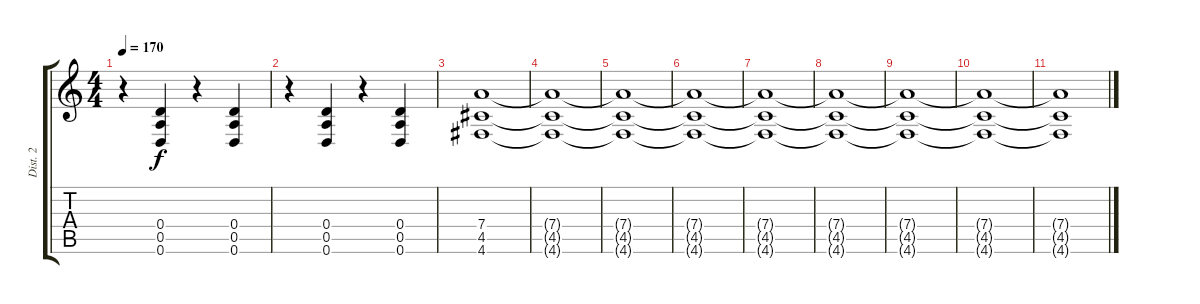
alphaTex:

\track ("Dist. 2" "Dist. 2") {instrument overdrivenguitar}
\staff {score tabs}
\tuning (E4 B3 G3 D3 A2 D2) {hide}
\ts (4 4)
\tempo 170
\clef g2
\ks c
r.4{dy f} (0.4 0.5 0.6).4 r.4 (0.4 0.5 0.6).4 |
r.4 (0.4 0.5 0.6).4 r.4 (0.4 0.5 0.6).4 |
(7.4 4.5 4.6).1{volume 8} |
(7.4{t} 4.5{t} 4.6{t}).1 |
(7.4{t} 4.5{t} 4.6{t}).1 |
(7.4{t} 4.5{t} 4.6{t}).1 |
(7.4{t} 4.5{t} 4.6{t}).1{volume 0} |
(7.4{t} 4.5{t} 4.6{t}).1 |
(7.4{t} 4.5{t} 4.6{t}).1 |
(7.4{t} 4.5{t} 4.6{t}).1 |
(7.4{t} 4.5{t} 4.6{t}).1
